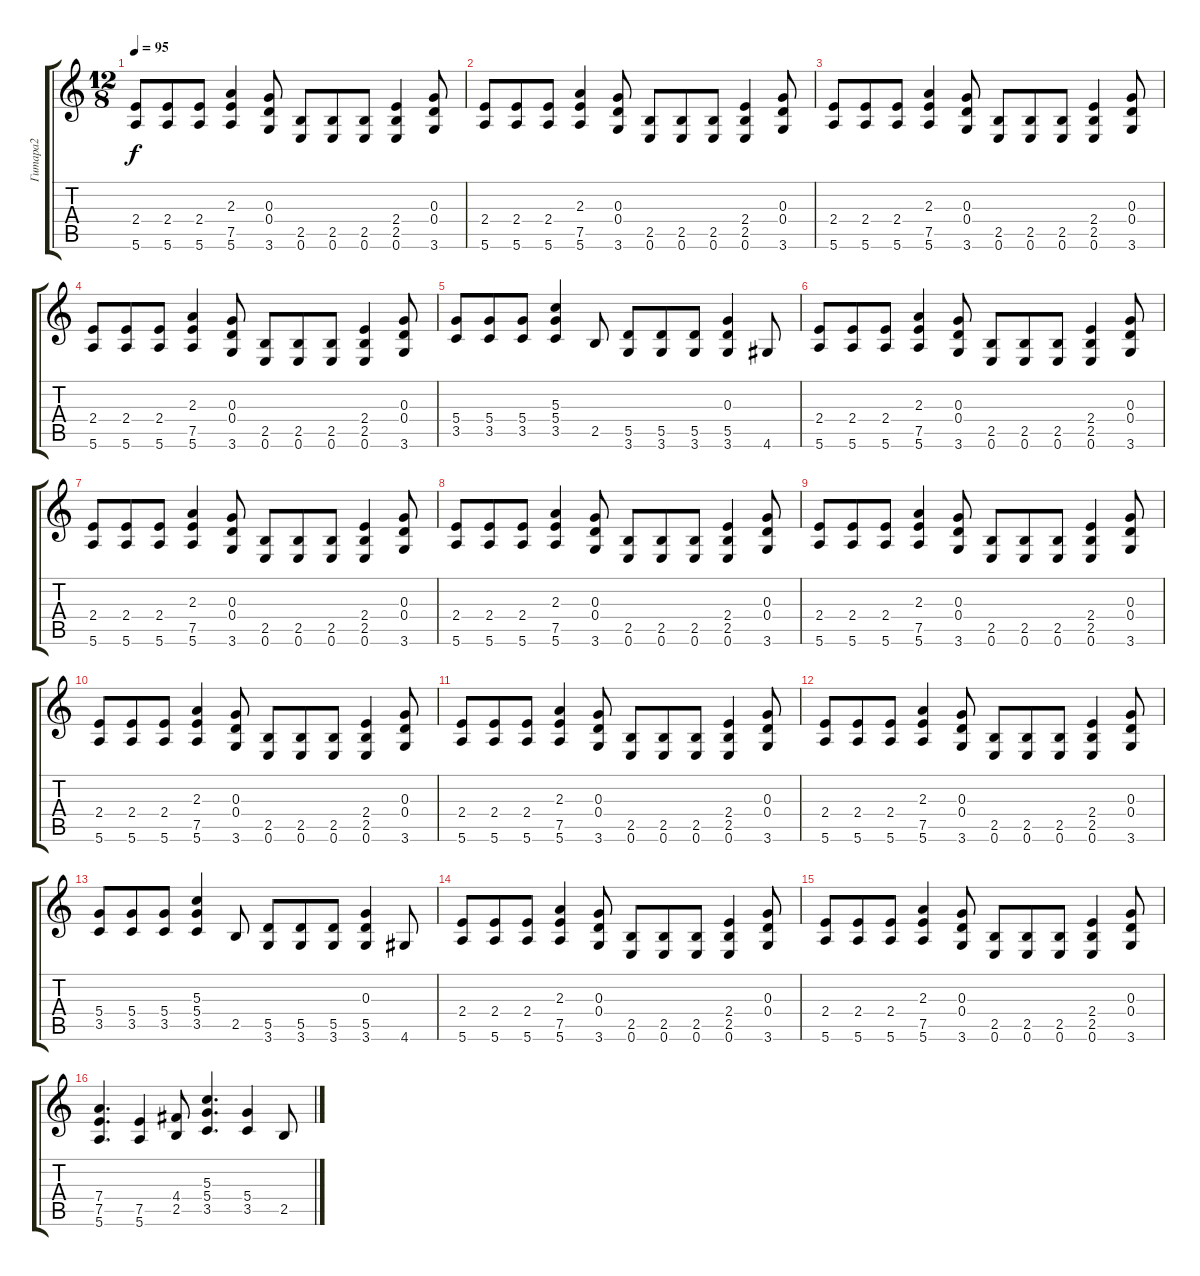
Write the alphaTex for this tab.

\track ("Гитара2" "Гитара2") {instrument overdrivenguitar}
\staff {score tabs}
\tuning (E4 B3 G3 D3 A2 E2) {hide}
\ts (12 8)
\tempo 95
\clef g2
\ks c
(2.4 5.6).8{dy f} (2.4 5.6).8 (2.4 5.6).8 (2.3 7.5 5.6).4 (0.3 0.4 3.6).8 (2.5 0.6).8 (2.5 0.6).8 (2.5 0.6).8 (2.4 2.5 0.6).4 (0.3 0.4 3.6).8 |
(2.4 5.6).8 (2.4 5.6).8 (2.4 5.6).8 (2.3 7.5 5.6).4 (0.3 0.4 3.6).8 (2.5 0.6).8 (2.5 0.6).8 (2.5 0.6).8 (2.4 2.5 0.6).4 (0.3 0.4 3.6).8 |
(2.4 5.6).8 (2.4 5.6).8 (2.4 5.6).8 (2.3 7.5 5.6).4 (0.3 0.4 3.6).8 (2.5 0.6).8 (2.5 0.6).8 (2.5 0.6).8 (2.4 2.5 0.6).4 (0.3 0.4 3.6).8 |
(2.4 5.6).8 (2.4 5.6).8 (2.4 5.6).8 (2.3 7.5 5.6).4 (0.3 0.4 3.6).8 (2.5 0.6).8 (2.5 0.6).8 (2.5 0.6).8 (2.4 2.5 0.6).4 (0.3 0.4 3.6).8 |
(5.4 3.5).8 (5.4 3.5).8 (5.4 3.5).8 (5.3 5.4 3.5).4 2.5.8 (5.5 3.6).8 (5.5 3.6).8 (5.5 3.6).8 (0.3 5.5 3.6).4 4.6.8 |
(2.4 5.6).8 (2.4 5.6).8 (2.4 5.6).8 (2.3 7.5 5.6).4 (0.3 0.4 3.6).8 (2.5 0.6).8 (2.5 0.6).8 (2.5 0.6).8 (2.4 2.5 0.6).4 (0.3 0.4 3.6).8 |
(2.4 5.6).8 (2.4 5.6).8 (2.4 5.6).8 (2.3 7.5 5.6).4 (0.3 0.4 3.6).8 (2.5 0.6).8 (2.5 0.6).8 (2.5 0.6).8 (2.4 2.5 0.6).4 (0.3 0.4 3.6).8 |
(2.4 5.6).8 (2.4 5.6).8 (2.4 5.6).8 (2.3 7.5 5.6).4 (0.3 0.4 3.6).8 (2.5 0.6).8 (2.5 0.6).8 (2.5 0.6).8 (2.4 2.5 0.6).4 (0.3 0.4 3.6).8 |
(2.4 5.6).8 (2.4 5.6).8 (2.4 5.6).8 (2.3 7.5 5.6).4 (0.3 0.4 3.6).8 (2.5 0.6).8 (2.5 0.6).8 (2.5 0.6).8 (2.4 2.5 0.6).4 (0.3 0.4 3.6).8 |
(2.4 5.6).8 (2.4 5.6).8 (2.4 5.6).8 (2.3 7.5 5.6).4 (0.3 0.4 3.6).8 (2.5 0.6).8 (2.5 0.6).8 (2.5 0.6).8 (2.4 2.5 0.6).4 (0.3 0.4 3.6).8 |
(2.4 5.6).8 (2.4 5.6).8 (2.4 5.6).8 (2.3 7.5 5.6).4 (0.3 0.4 3.6).8 (2.5 0.6).8 (2.5 0.6).8 (2.5 0.6).8 (2.4 2.5 0.6).4 (0.3 0.4 3.6).8 |
(2.4 5.6).8 (2.4 5.6).8 (2.4 5.6).8 (2.3 7.5 5.6).4 (0.3 0.4 3.6).8 (2.5 0.6).8 (2.5 0.6).8 (2.5 0.6).8 (2.4 2.5 0.6).4 (0.3 0.4 3.6).8 |
(5.4 3.5).8 (5.4 3.5).8 (5.4 3.5).8 (5.3 5.4 3.5).4 2.5.8 (5.5 3.6).8 (5.5 3.6).8 (5.5 3.6).8 (0.3 5.5 3.6).4 4.6.8 |
(2.4 5.6).8 (2.4 5.6).8 (2.4 5.6).8 (2.3 7.5 5.6).4 (0.3 0.4 3.6).8 (2.5 0.6).8 (2.5 0.6).8 (2.5 0.6).8 (2.4 2.5 0.6).4 (0.3 0.4 3.6).8 |
(2.4 5.6).8 (2.4 5.6).8 (2.4 5.6).8 (2.3 7.5 5.6).4 (0.3 0.4 3.6).8 (2.5 0.6).8 (2.5 0.6).8 (2.5 0.6).8 (2.4 2.5 0.6).4 (0.3 0.4 3.6).8 |
(7.4 7.5 5.6).4{d} (7.5 5.6).4 (4.4 2.5).8 (5.3 5.4 3.5).4{d} (5.4 3.5).4 2.5.8
